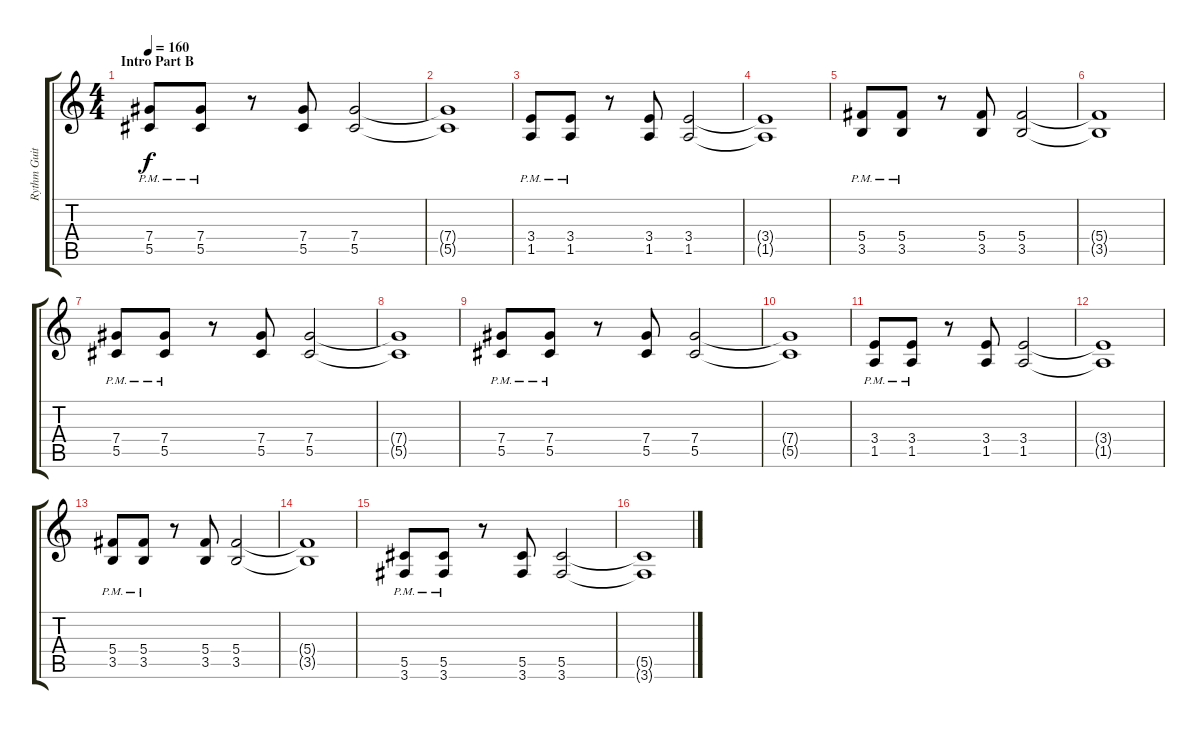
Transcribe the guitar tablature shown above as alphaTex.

\track ("Rythm Guitar (Rafael Mendes)" "Rythm Guit") {instrument overdrivenguitar}
\staff {score tabs}
\tuning (Eb4 Bb3 Gb3 Db3 Ab2 Eb2) {hide}
\ts (4 4)
\section ("" "Intro Part B")
\tempo 160
\clef g2
\ks c
(7.4 5.5{pm}).8{dy f} (7.4 5.5{pm}).8 r.8 (7.4 5.5).8 (7.4 5.5).2 |
(7.4{t} 5.5{t}).1 |
(3.4 1.5{pm}).8 (3.4 1.5{pm}).8 r.8 (3.4 1.5).8 (3.4 1.5).2 |
(3.4{t} 1.5{t}).1 |
(5.4 3.5{pm}).8 (5.4 3.5{pm}).8 r.8 (5.4 3.5).8 (5.4 3.5).2 |
(5.4{t} 3.5{t}).1 |
(7.4 5.5{pm}).8 (7.4 5.5{pm}).8 r.8 (7.4 5.5).8 (7.4 5.5).2 |
(7.4{t} 5.5{t}).1 |
(7.4 5.5{pm}).8 (7.4 5.5{pm}).8 r.8 (7.4 5.5).8 (7.4 5.5).2 |
(7.4{t} 5.5{t}).1 |
(3.4 1.5{pm}).8 (3.4 1.5{pm}).8 r.8 (3.4 1.5).8 (3.4 1.5).2 |
(3.4{t} 1.5{t}).1 |
(5.4 3.5{pm}).8 (5.4 3.5{pm}).8 r.8 (5.4 3.5).8 (5.4 3.5).2 |
(5.4{t} 3.5{t}).1 |
(5.5{pm} 3.6).8 (5.5{pm} 3.6).8 r.8 (5.5 3.6).8 (5.5 3.6).2 |
(5.5{t} 3.6{t}).1
